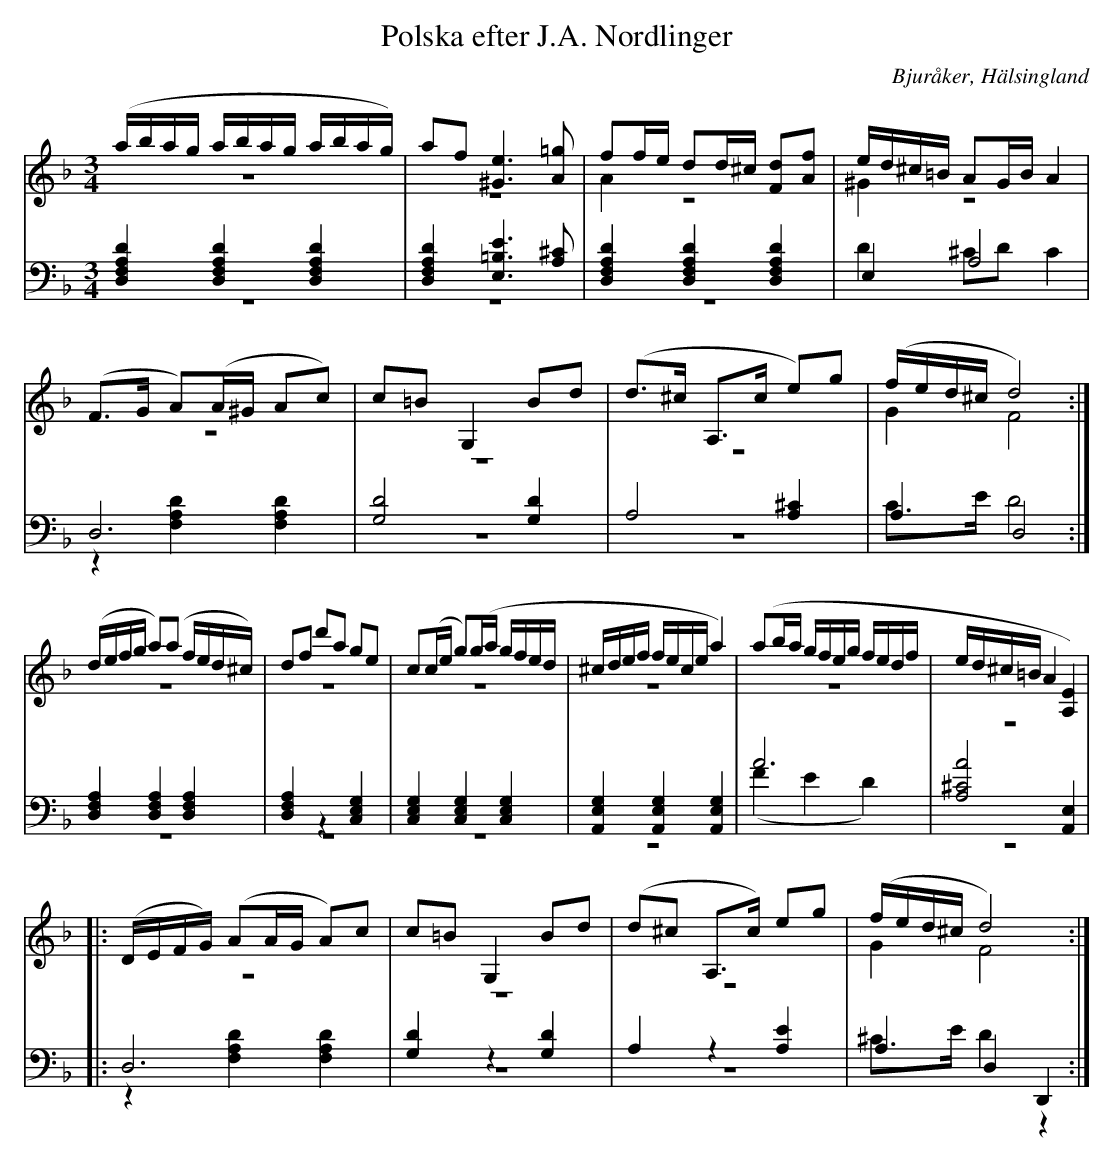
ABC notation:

X:1
T: Polska efter J.A. Nordlinger
O: Bjuråker, Hälsingland
M: 3/4
L: 1/16
K: Dm
V:1
V:2 merge
V:3
V:4 merge
V:1
(abag abag abag)|a2f2 [^G6e6] [A2=g2]|f2fe d2d^c [F2d2][A2f2]|ed^c=B A2GB A4|
(F2>G2 A2)(A^G A2c2)|c2=B2 G,4 B2d2|(d2>^c2 A,2>c2 e2)g2|(fed^c d8):|
(defg a2)(a2 fed^c)|d2f2 d'2a2 g2e2|c2(ce g2)(ga gfed|^cdef fece a4)|(a2ba gfeg fedf|ed^c=B A4 [A,4E4])|
|:(DEFG) (A2AG A2)c2|c2=B2 G,4 B2d2|(d2^c2 A,2>c2) e2g2|(fed^c d8):|
V:2
z12 |z12|A4 z8|^G4 z8|
z12|z12|z12|G4 F8:|
z12 |z12|z12|z12|z12|z12|
|:z12 |z12|z12|G4 F8:|
V:3 clef=bass
[D,4F,4A,4D4] [D,4F,4A,4D4] [D,4F,4A,4D4]|[D,4F,4A,4D4] [E,6=B,6E6] [A,2^C2]|[D,4F,4A,4D4] [D,4F,4A,4D4] [D,4F,4A,4D4]|E,4 A,8|
D,12|[G,8D8] [G,4D4]|A,8 [A,4^C4]|A,4 D,8:|
[D,4F,4A,4] [D,4F,4A,4] [D,4F,4A,4]|[D,4F,4A,4] z4 [C,4E,4G,4]|[C,4E,4G,4] [C,4E,4G,4] [C,4E,4G,4]|[A,,4E,4G,4] [A,,4E,4G,4] [A,,4E,4G,4]|A12|[A,8^C8A8] [A,,4E,4]|
|:D,12|[G,4D4] z4 [G,4D4]|A,4 z4 [A,4E4]|A,4 D,4 D,,4:|
V:4 clef=bass
z12 |z12|z12|D4 ^C2D2 C4|
z4 [F,4A,4D4] [F,4A,4D4]|z12|z12|C2>E2 D8:|
z12 |z12|z12|z12|(F4 E4 D4)|z12|
|:z4 [F,4A,4D4] [F,4A,4D4] |z12|z12|^C2>E2 D4 z4:|
